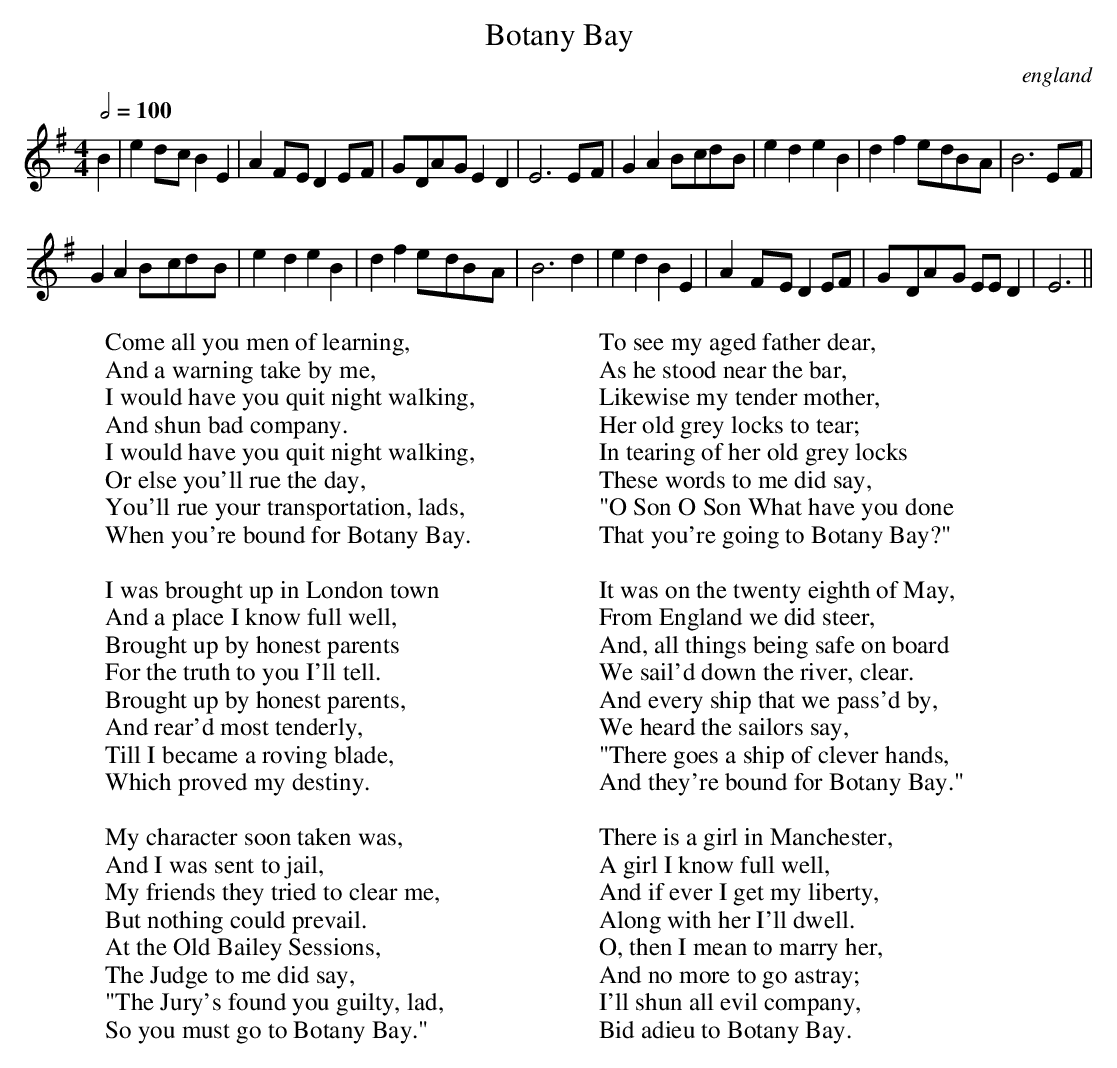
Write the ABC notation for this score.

X:1
T:Botany Bay
O:england
M:4/4
L:1/8
Q:2/4=100
W:Come all you men of learning,
W:And a warning take by me,
W:I would have you quit night walking,
W:And shun bad company.
W:I would have you quit night walking,
W:Or else you'll rue the day,
W:You'll rue your transportation, lads,
W:When you're bound for Botany Bay.
W:
W:I was brought up in London town
W:And a place I know full well,
W:Brought up by honest parents
W:For the truth to you I'll tell.
W:Brought up by honest parents,
W:And rear'd most tenderly,
W:Till I became a roving blade,
W:Which proved my destiny.
W:
W:My character soon taken was,
W:And I was sent to jail,
W:My friends they tried to clear me,
W:But nothing could prevail.
W:At the Old Bailey Sessions,
W:The Judge to me did say,
W:"The Jury's found you guilty, lad,
W:So you must go to Botany Bay."
W:
W:To see my aged father dear,
W:As he stood near the bar,
W:Likewise my tender mother,
W:Her old grey locks to tear;
W:In tearing of her old grey locks
W:These words to me did say,
W:"O Son O Son What have you done
W:That you're going to Botany Bay?"
W:
W:It was on the twenty eighth of May,
W:From England we did steer,
W:And, all things being safe on board
W:We sail'd down the river, clear.
W:And every ship that we pass'd by,
W:We heard the sailors say,
W:"There goes a ship of clever hands,
W:And they're bound for Botany Bay."
W:
W:There is a girl in Manchester,
W:A girl I know full well,
W:And if ever I get my liberty,
W:Along with her I'll dwell.
W:O, then I mean to marry her,
W:And no more to go astray;
W:I'll shun all evil company,
W:Bid adieu to Botany Bay.
K:G
B2|e2d-c B2E2|A2-F-E D2E-F|G-DA-G E2D2|E6E-F|\
G2A2 B-cd-B|e2-d2 e2B2|d2f2 e-dB-A|B6E-F|
G2A2 B-cd-B|e2-d2 e2B2|d2f2 e-dB-A|B6 d2|\
e2d2 B2E2|A2-F-E D2EF|G-DA-G EED2|E6||
